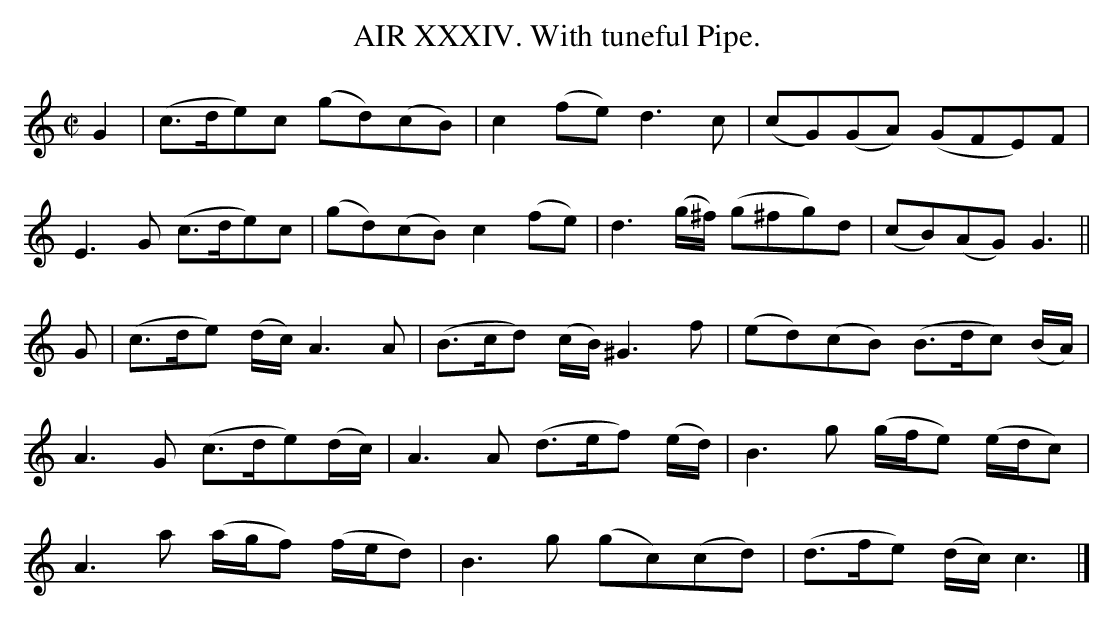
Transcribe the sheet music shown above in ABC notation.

X:1
T:AIR XXXIV. With tuneful Pipe.
M:C|
L:1/8
K:C
G2|(c>de)c     (gd)(cB)| c2(fe)        d3c|(cG)(GA) (GFE)F       |
E3G (c>de)c|(gd)(cB) c2(fe)|d3(g/^f/) (g^fg)d     |(cB)(AG) G3||
G|(c>de) (d/c/) A3   A |(B>cd) (c/B/) ^G3f|(ed)(cB) (B>dc) (B/A/)|
A3G (c>de)(d/c/)|A3A (d>ef) (e/d/)|B3g (g/f/e) (e/d/c)|
A3a (a/g/f) (f/e/d)|B3g (gc)(cd)|(d>fe) (d/c/) c3|]
